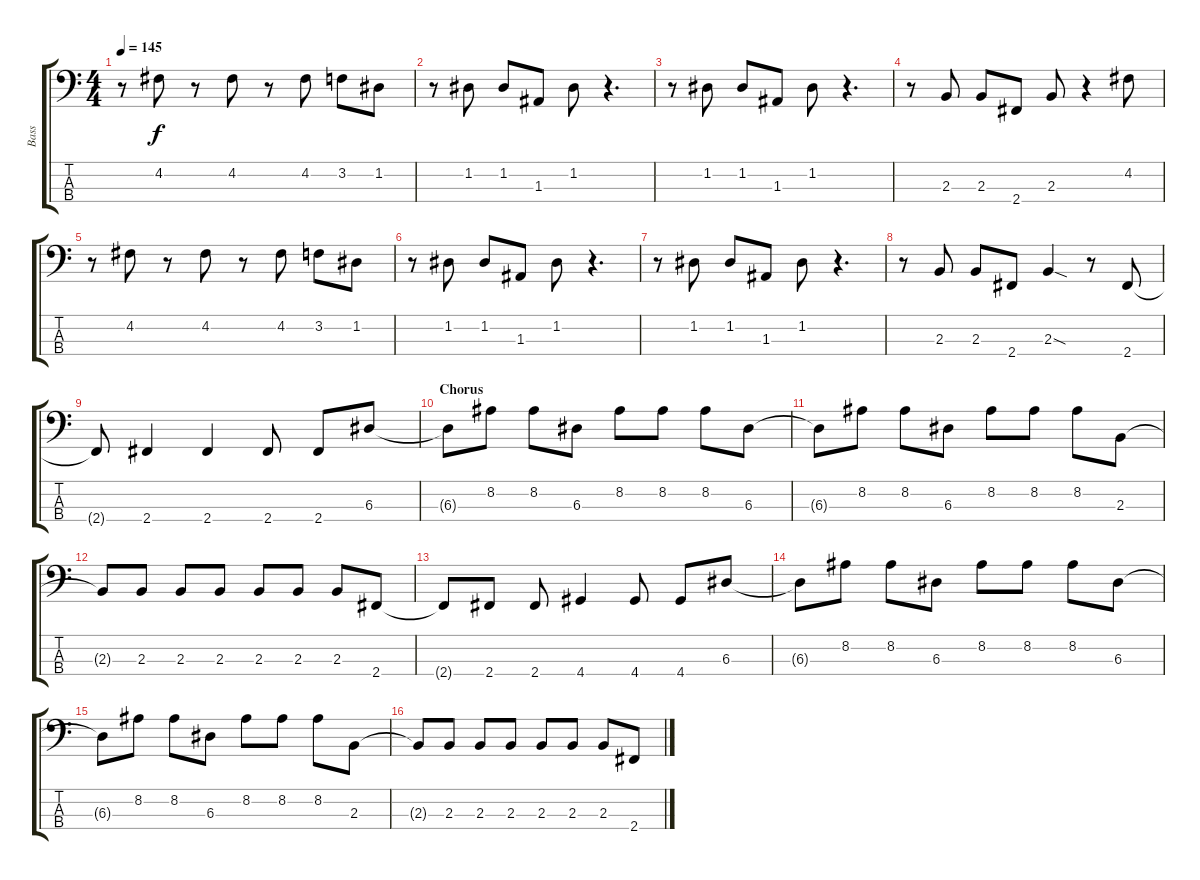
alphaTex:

\track ("Bass" "Bass") {instrument electricbassfinger}
\staff {score tabs}
\tuning (G2 D2 A1 E1) {hide}
\ts (4 4)
\tempo 145
\clef f4
\ks c
r.8{dy f} 4.2.8 r.8 4.2.8 r.8 4.2.8 3.2.8 1.2.8 |
r.8 1.2.8 1.2.8 1.3.8 1.2.8 r.4{d} |
r.8 1.2.8 1.2.8 1.3.8 1.2.8 r.4{d} |
r.8 2.3.8 2.3.8 2.4.8 2.3.8 r.4 4.2.8 |
r.8 4.2.8 r.8 4.2.8 r.8 4.2.8 3.2.8 1.2.8 |
r.8 1.2.8 1.2.8 1.3.8 1.2.8 r.4{d} |
r.8 1.2.8 1.2.8 1.3.8 1.2.8 r.4{d} |
r.8 2.3.8 2.3.8 2.4.8 2.3{sod}.4 r.8 2.4.8 |
2.4{t}.8 2.4.4 2.4.4 2.4.8 2.4.8 6.3.8 |
\section ("" "Chorus")
6.3{t}.8 8.2.8 8.2.8 6.3.8 8.2.8 8.2.8 8.2.8 6.3.8 |
6.3{t}.8 8.2.8 8.2.8 6.3.8 8.2.8 8.2.8 8.2.8 2.3.8 |
2.3{t}.8 2.3.8 2.3.8 2.3.8 2.3.8 2.3.8 2.3.8 2.4.8 |
2.4{t}.8 2.4.8 2.4.8 4.4.4 4.4.8 4.4.8 6.3.8 |
6.3{t}.8 8.2.8 8.2.8 6.3.8 8.2.8 8.2.8 8.2.8 6.3.8 |
6.3{t}.8 8.2.8 8.2.8 6.3.8 8.2.8 8.2.8 8.2.8 2.3.8 |
2.3{t}.8 2.3.8 2.3.8 2.3.8 2.3.8 2.3.8 2.3.8 2.4.8
